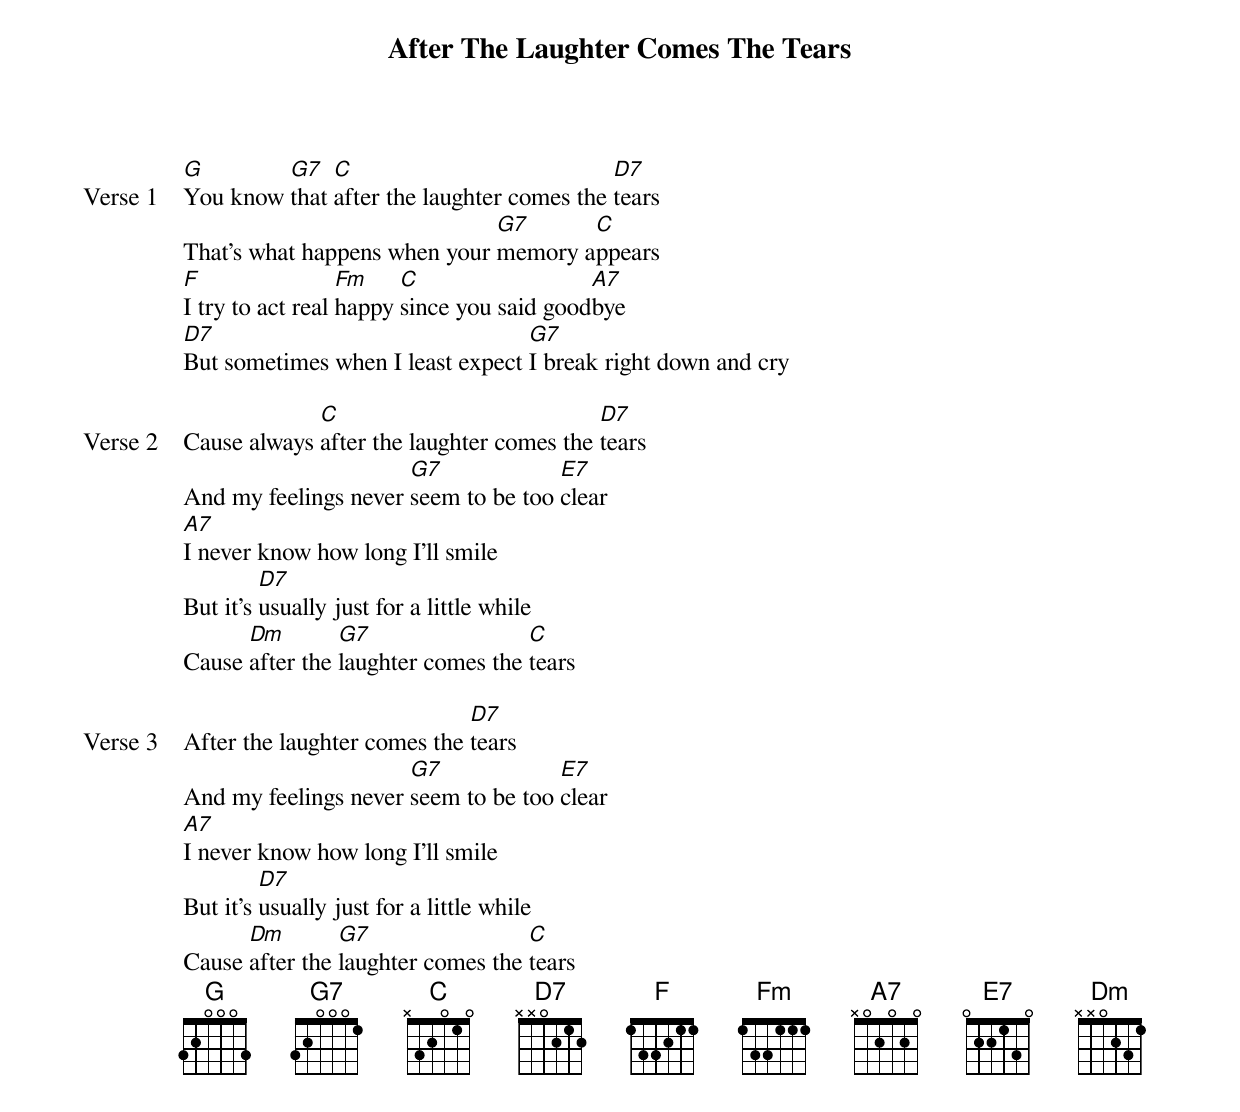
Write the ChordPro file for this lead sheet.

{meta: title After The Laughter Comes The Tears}
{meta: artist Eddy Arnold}
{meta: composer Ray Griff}
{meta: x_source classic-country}
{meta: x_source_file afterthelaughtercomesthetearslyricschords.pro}
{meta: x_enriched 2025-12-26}

{start_of_verse: Verse 1}
[G]You know [G7]that [C]after the laughter comes the [D7]tears
That's what happens when your [G7]memory a[C]ppears
[F]I try to act real [Fm]happy [C]since you said good[A7]bye
[D7]But sometimes when I least expect [G7]I break right down and cry
{end_of_verse}

{start_of_verse: Verse 2}
Cause always [C]after the laughter comes the [D7]tears
And my feelings never [G7]seem to be too [E7]clear
[A7]I never know how long I'll smile
But it's [D7]usually just for a little while
Cause [Dm]after the [G7]laughter comes the [C]tears
{end_of_verse}

{start_of_verse: Verse 3}
After the laughter comes the [D7]tears
And my feelings never [G7]seem to be too [E7]clear
[A7]I never know how long I'll smile
But it's [D7]usually just for a little while
Cause [Dm]after the [G7]laughter comes the [C]tears
{end_of_verse}
